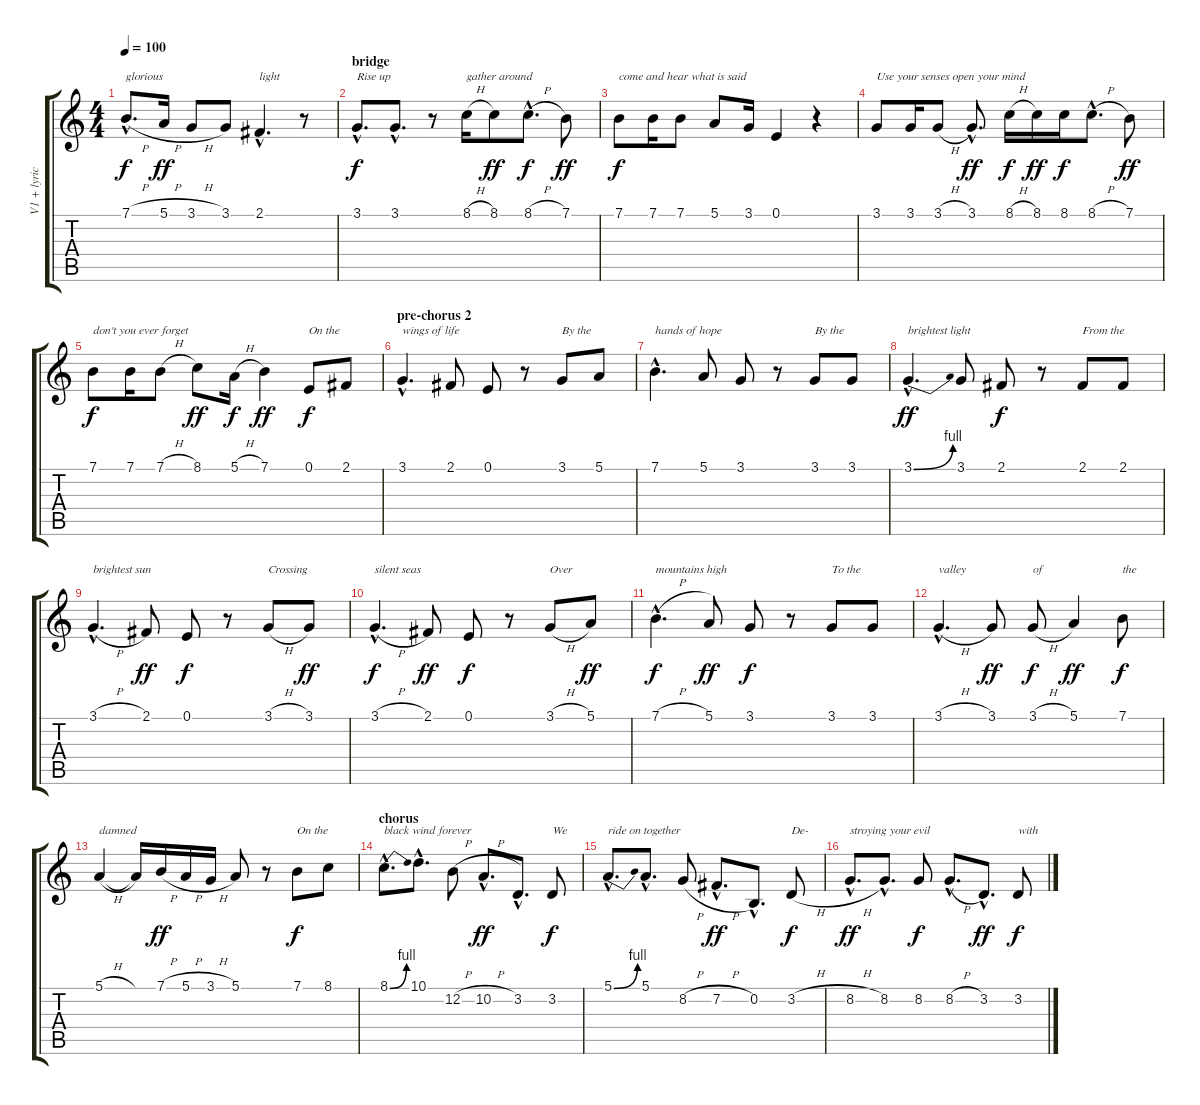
\track ("V1 + lyrics" "V1 + lyric") {instrument frenchhorn}
\staff {score tabs}
\tuning (E4 B3 G3 D3 A2 E2) {hide}
\ts (4 4)
\tempo 100
\clef g2
\ks c
7.1{h hac}.8{d txt "glorious" dy f} 5.1{h}.16{dy ff} 3.1{h}.8 3.1.8 2.1{hac}.4{d txt "light"} r.8 |
\section ("" "bridge")
3.1{hac}.8{d txt "Rise up " dy f} 3.1{hac}.8{d} r.8 8.1{h}.16{txt "gather around"} 8.1.8{dy ff} 8.1{h hac}.8{d dy f} 7.1.8{dy ff} |
7.1.8{txt "come and hear what is said " dy f} 7.1.16 7.1.8 5.1.8 3.1.16 0.1.4 r.4 |
3.1.8{txt "Use your senses open your mind"} 3.1.16 3.1{h}.8 3.1{hac}.8{d dy ff} 8.1{h}.16{dy f} 8.1.16{dy ff} 8.1.16{dy f} 8.1{h hac}.8{d} 7.1.8{dy ff} |
7.1.8{txt "don't you ever forget" dy f} 7.1.16 7.1{h}.8 8.1.8{dy ff} 5.1{h}.16{dy f} 7.1.4{dy ff} 0.1.8{txt "On the" dy f} 2.1.8 |
\section ("" "pre-chorus 2")
3.1{hac}.4{d txt "wings of life"} 2.1.8 0.1.8 r.8 3.1.8{txt "By the"} 5.1.8 |
7.1{hac}.4{d txt "hands of hope"} 5.1.8 3.1.8 r.8 3.1.8{txt "By the"} 3.1.8 |
3.1{be (bend 0 0 60 4) hac}.4{d txt "brightest light" dy ff} 3.1.8 2.1.8{dy f} r.8 2.1.8{txt "From the "} 2.1.8 |
3.1{h hac}.4{d txt "brightest sun"} 2.1.8{dy ff} 0.1.8{dy f} r.8 3.1{h}.8{txt "Crossing"} 3.1.8{dy ff} |
3.1{h hac}.4{d txt "silent seas " dy f} 2.1.8{dy ff} 0.1.8{dy f} r.8 3.1{h}.8{txt "Over"} 5.1.8{dy ff} |
7.1{h hac}.4{d txt "mountains high " dy f} 5.1.8{dy ff} 3.1.8{dy f} r.8 3.1.8{txt "To the"} 3.1.8 |
3.1{h hac}.4{d txt "valley"} 3.1.8{dy ff} 3.1{h}.8{txt "of" dy f} 5.1.4{dy ff} 7.1.8{txt "the" dy f} |
5.1{h}.4{txt "damned"} 5.1{t}.16 7.1{h}.16{dy ff} 5.1{h}.16 3.1{h}.16 5.1.8 r.8 7.1.8{txt "On the" dy f} 8.1.8 |
\section ("" "chorus")
8.1{be (bend 0 0 60 4) hac}.8{d txt "black wind forever "} 10.1{hac}.8{d} 12.2{h}.8 10.2{h hac}.8{d dy ff} 3.2{hac}.8{d} 3.2.8{txt "We" dy f} |
5.1{be (bend 0 0 60 4) hac}.8{d txt "ride on together "} 5.1{hac}.8{d} 8.2{h}.8 7.2{h hac}.8{d dy ff} 0.2{hac}.8{d} 3.2{h}.8{txt "De-" dy f} |
8.2{h hac}.8{d txt "stroying your evil" dy ff} 8.2{hac}.8{d} 8.2.8{dy f} 8.2{h hac}.8{d} 3.2{hac}.8{d dy ff} 3.2.8{txt "with" dy f}
